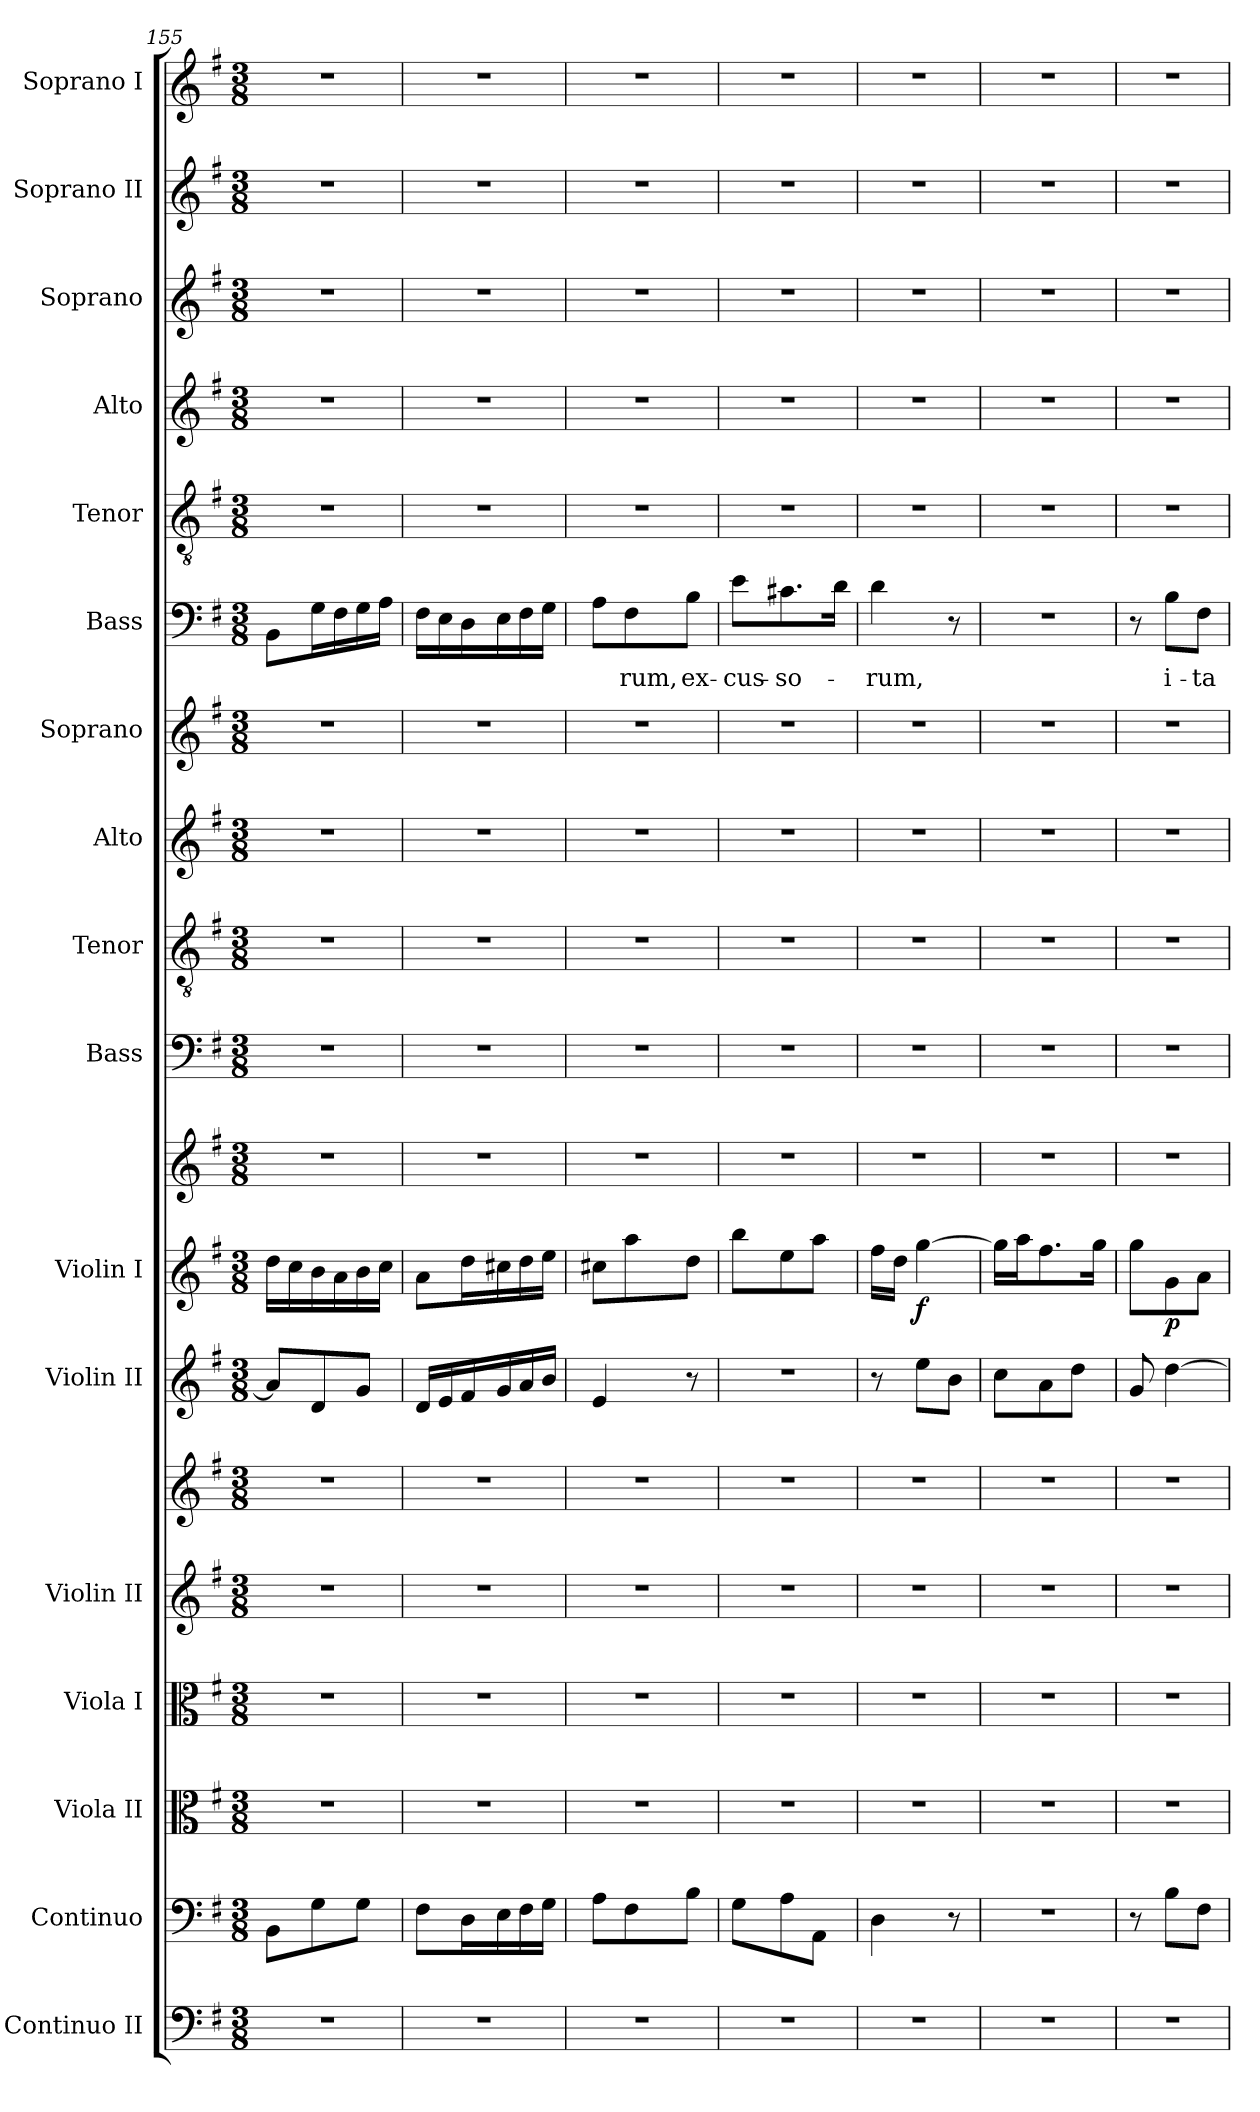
**kern	**kern	**kern	**kern	**kern	**kern	**kern	**kern	**kern	**dynam	**kern	**kern	**kern	**kern	**kern	**text	**kern	**kern	**kern	**kern	**kern
*part17	*part16	*part15	*part14	*part13	*part13	*part12	*part11	*part11	*part11	*part10	*part9	*part8	*part7	*part6	*part6	*part5	*part4	*part3	*part2	*part1
*staff19	*staff18	*staff17	*staff16	*staff15	*staff14	*staff13	*staff12	*staff11	*staff11/12	*staff10	*staff9	*staff8	*staff7	*staff6	*staff6	*staff5	*staff4	*staff3	*staff2	*staff1
*I"Continuo II	*I"Continuo	*I"Viola II	*I"Viola I	*I"Violin II	*	*I"Violin II	*I"Violin I	*	*	*I"Bass	*I"Tenor	*I"Alto	*I"Soprano	*I"Bass	*	*I"Tenor	*I"Alto	*I"Soprano	*I"Soprano II	*I"Soprano I
*	*	*I'Vla	*I'Vla	*I'Vln II	*	*I'Vln II	*I'Vln I	*	*	*I'B.	*I'T.	*I'A.	*I'S.	*I'B.	*	*I'T.	*I'A.	*I'S.	*I'S.	*I'S.
*clefF4	*clefF4	*clefC3	*clefC3	*clefG2	*clefG2	*clefG2	*clefG2	*clefG2	*	*clefF4	*clefGv2	*clefG2	*clefG2	*clefF4	*	*clefGv2	*clefG2	*clefG2	*clefG2	*clefG2
*	*	*	*	*	*	*	*	*	*	*	*ITrd7c12	*	*	*	*	*ITrd7c12	*	*	*	*
*k[f#]	*k[f#]	*k[f#]	*k[f#]	*k[f#]	*k[f#]	*k[f#]	*k[f#]	*k[f#]	*	*k[f#]	*k[f#]	*k[f#]	*k[f#]	*k[f#]	*	*k[f#]	*k[f#]	*k[f#]	*k[f#]	*k[f#]
*G:	*G:	*G:	*G:	*G:	*G:	*G:	*G:	*G:	*	*G:	*G:	*G:	*G:	*G:	*	*G:	*G:	*G:	*G:	*G:
*M3/8	*M3/8	*M3/8	*M3/8	*M3/8	*M3/8	*M3/8	*M3/8	*M3/8	*	*M3/8	*M3/8	*M3/8	*M3/8	*M3/8	*	*M3/8	*M3/8	*M3/8	*M3/8	*M3/8
=155	=155	=155	=155	=155	=155	=155	=155	=155	=155	=155	=155	=155	=155	=155	=155	=155	=155	=155	=155	=155
4.r	8BB\L	4.r	4.r	4.r	4.r	8a/L]	16dd\LL	4.r	.	4.r	4.r	4.r	4.r	8BB\L	.	4.r	4.r	4.r	4.r	4.r
.	.	.	.	.	.	.	16cc\	.	.	.	.	.	.	.	.	.	.	.	.	.
.	8G\	.	.	.	.	8d/	16b\	.	.	.	.	.	.	16G\L	.	.	.	.	.	.
.	.	.	.	.	.	.	16a\	.	.	.	.	.	.	16F#\	.	.	.	.	.	.
.	8G\J	.	.	.	.	8g/J	16b\	.	.	.	.	.	.	16G\	.	.	.	.	.	.
.	.	.	.	.	.	.	16cc\JJ	.	.	.	.	.	.	16A\JJ	.	.	.	.	.	.
=156	=156	=156	=156	=156	=156	=156	=156	=156	=156	=156	=156	=156	=156	=156	=156	=156	=156	=156	=156	=156
4.r	8F#\L	4.r	4.r	4.r	4.r	16d/LL	8a\L	4.r	.	4.r	4.r	4.r	4.r	16F#\LL	.	4.r	4.r	4.r	4.r	4.r
.	.	.	.	.	.	16e/	.	.	.	.	.	.	.	16E\	.	.	.	.	.	.
.	16D\L	.	.	.	.	16f#/	16dd\L	.	.	.	.	.	.	16D\	.	.	.	.	.	.
.	16E\	.	.	.	.	16g/	16cc#X\	.	.	.	.	.	.	16E\	.	.	.	.	.	.
.	16F#\	.	.	.	.	16a/	16dd\	.	.	.	.	.	.	16F#\	.	.	.	.	.	.
.	16G\JJ	.	.	.	.	16b/JJ	16ee\JJ	.	.	.	.	.	.	16G\JJ	.	.	.	.	.	.
=157	=157	=157	=157	=157	=157	=157	=157	=157	=157	=157	=157	=157	=157	=157	=157	=157	=157	=157	=157	=157
4.r	8A\L	4.r	4.r	4.r	4.r	4e/	8cc#X\L	4.r	.	4.r	4.r	4.r	4.r	8A\L	.	4.r	4.r	4.r	4.r	4.r
!	!	!	!	!	!	!	!	!	!	!	!	!	!	!	!LO:LY:b	!	!	!	!	!
.	8F#\	.	.	.	.	.	8aa\	.	.	.	.	.	.	8F#\	-rum,	.	.	.	.	.
!	!	!	!	!	!	!	!	!	!	!	!	!	!	!	!LO:LY:b	!	!	!	!	!
.	8B\J	.	.	.	.	8r	8dd\J	.	.	.	.	.	.	8B\J	ex-	.	.	.	.	.
=158	=158	=158	=158	=158	=158	=158	=158	=158	=158	=158	=158	=158	=158	=158	=158	=158	=158	=158	=158	=158
!	!	!	!	!	!	!	!	!	!	!	!	!	!	!	!LO:LY:b	!	!	!	!	!
4.r	8G\L	4.r	4.r	4.r	4.r	4.r	8bb\L	4.r	.	4.r	4.r	4.r	4.r	8e\L	-cus-	4.r	4.r	4.r	4.r	4.r
!	!	!	!	!	!	!	!	!	!	!	!	!	!	!	!LO:LY:b	!	!	!	!	!
.	8A\	.	.	.	.	.	8ee\	.	.	.	.	.	.	8.c#X\	-so-	.	.	.	.	.
.	8AA\J	.	.	.	.	.	8aa\J	.	.	.	.	.	.	.	.	.	.	.	.	.
.	.	.	.	.	.	.	.	.	.	.	.	.	.	16d\Jk	.	.	.	.	.	.
!!LO:PB:g=z
=159	=159	=159	=159	=159	=159	=159	=159	=159	=159	=159	=159	=159	=159	=159	=159	=159	=159	=159	=159	=159
!	!	!	!	!	!	!	!	!	!	!	!	!	!	!	!LO:LY:b	!	!	!	!	!
4.r	4D\	4.r	4.r	4.r	4.r	8r	16ff#\LL	4.r	.	4.r	4.r	4.r	4.r	4d\	-rum,	4.r	4.r	4.r	4.r	4.r
.	.	.	.	.	.	.	16dd\JJ	.	.	.	.	.	.	.	.	.	.	.	.	.
!	!	!	!	!	!	!	!	!	!LO:DY:b=2	!	!	!	!	!	!	!	!	!	!	!
.	.	.	.	.	.	8ee\L	[4gg\	.	f	.	.	.	.	.	.	.	.	.	.	.
.	8r	.	.	.	.	8b\J	.	.	.	.	.	.	.	8r	.	.	.	.	.	.
=160	=160	=160	=160	=160	=160	=160	=160	=160	=160	=160	=160	=160	=160	=160	=160	=160	=160	=160	=160	=160
4.r	4.r	4.r	4.r	4.r	4.r	8cc\L	16gg\LL]	4.r	.	4.r	4.r	4.r	4.r	4.r	.	4.r	4.r	4.r	4.r	4.r
.	.	.	.	.	.	.	16aa\J	.	.	.	.	.	.	.	.	.	.	.	.	.
.	.	.	.	.	.	8a\	8.ff#\	.	.	.	.	.	.	.	.	.	.	.	.	.
.	.	.	.	.	.	8dd\J	.	.	.	.	.	.	.	.	.	.	.	.	.	.
.	.	.	.	.	.	.	16gg\Jk	.	.	.	.	.	.	.	.	.	.	.	.	.
=161	=161	=161	=161	=161	=161	=161	=161	=161	=161	=161	=161	=161	=161	=161	=161	=161	=161	=161	=161	=161
4.r	8r	4.r	4.r	4.r	4.r	8g/	8gg\L	4.r	.	4.r	4.r	4.r	4.r	8r	.	4.r	4.r	4.r	4.r	4.r
!	!	!	!	!	!	!	!	!	!LO:DY:b=2	!	!	!	!	!	!LO:LY:b	!	!	!	!	!
.	8B\L	.	.	.	.	[4dd\	8g\	.	p	.	.	.	.	8B\L	i-	.	.	.	.	.
!	!	!	!	!	!	!	!	!	!	!	!	!	!	!	!LO:LY:b	!	!	!	!	!
.	8F#\J	.	.	.	.	.	8a\J	.	.	.	.	.	.	8F#\J	-ta	.	.	.	.	.
=	=	=	=	=	=	=	=	=	=	=	=	=	=	=	=	=	=	=	=	=
*-	*-	*-	*-	*-	*-	*-	*-	*-	*-	*-	*-	*-	*-	*-	*-	*-	*-	*-	*-	*-
